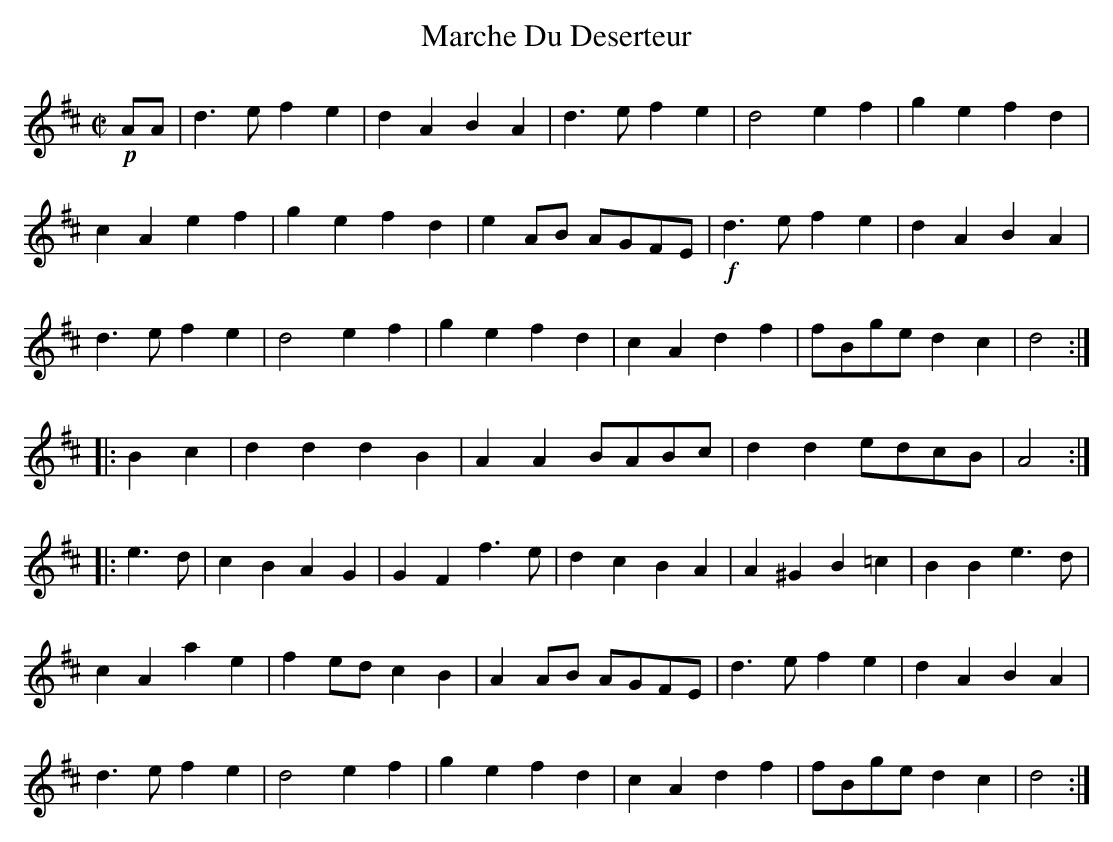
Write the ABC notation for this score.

X:1
T:Marche Du Deserteur
K:Dmaj
M:C|
L:1/4
!p!A/2A/2|d>e f e|d A B A|d>e f e|d2 e f|g e f d|
c A e f|g e f d|e A/2B/2 A/2G/2F/2E/2|!f!d>e f e|d A B A|
d>e f e|d2 e f|g e f d|c A d f|f/2B/2g/2e/2 d c|d2:|
|:B c|d d d B|A A B/2A/2B/2c/2|d d e/2d/2c/2B/2|A2:|
|:e>d|c B A G|G F f>e|d c B A|A ^G B =c|B B e>d|
c A a e|f e/2d/2 c B|A A/2B/2 A/2G/2F/2E/2|d>e f e|d A B A|
d>e f e|d2 e f|g e f d|c A d f|f/2B/2g/2e/2 d c|d2:|]
